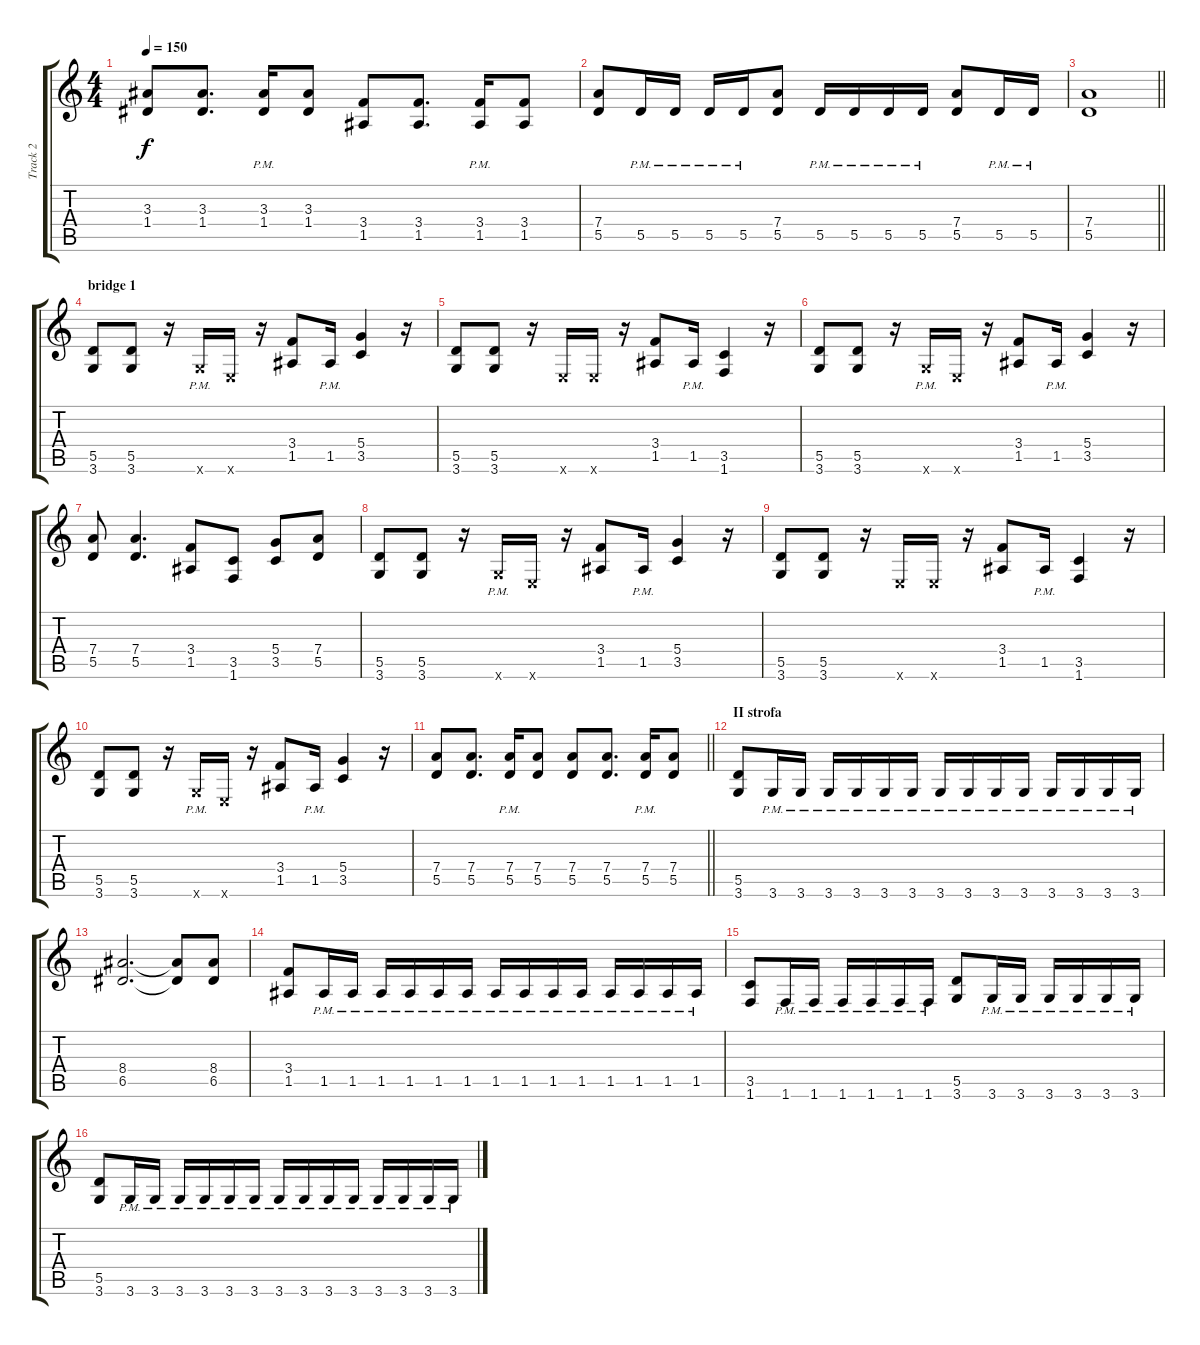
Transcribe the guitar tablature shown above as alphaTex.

\track ("Track 2" "Track 2") {instrument distortionguitar}
\staff {score tabs}
\tuning (E4 B3 G3 D3 A2 E2) {hide}
\ts (4 4)
\tempo 150
\clef g2
\ks c
(3.3 1.4).8{dy f} (3.3 1.4).8{d} (3.3{pm} 1.4{pm}).16 (3.3 1.4).8 (3.4 1.5).8 (3.4 1.5).8{d} (3.4{pm} 1.5{pm}).16 (3.4 1.5).8 |
(7.4 5.5).8 5.5{pm}.16 5.5{pm}.16 5.5{pm}.16 5.5{pm}.16 (7.4 5.5).8 5.5{pm}.16 5.5{pm}.16 5.5{pm}.16 5.5{pm}.16 (7.4 5.5).8 5.5{pm}.16 5.5{pm}.16 |
\barLineRight lightlight
(7.4 5.5).1 |
\section ("" "bridge 1")
(5.5 3.6).8 (5.5 3.6).8 r.16 3.6{pm x}.16 0.6{x}.16 r.16 (3.4 1.5).8 1.5{pm}.16 (5.4 3.5).4 r.16 |
(5.5 3.6).8 (5.5 3.6).8 r.16 0.6{x}.16 0.6{x}.16 r.16 (3.4 1.5).8 1.5{pm}.16 (3.5 1.6).4 r.16 |
(5.5 3.6).8 (5.5 3.6).8 r.16 3.6{pm x}.16 0.6{x}.16 r.16 (3.4 1.5).8 1.5{pm}.16 (5.4 3.5).4 r.16 |
(7.4 5.5).8 (7.4 5.5).4{d} (3.4 1.5).8 (3.5 1.6).8 (5.4 3.5).8 (7.4 5.5).8 |
(5.5 3.6).8 (5.5 3.6).8 r.16 3.6{pm x}.16 0.6{x}.16 r.16 (3.4 1.5).8 1.5{pm}.16 (5.4 3.5).4 r.16 |
(5.5 3.6).8 (5.5 3.6).8 r.16 0.6{x}.16 0.6{x}.16 r.16 (3.4 1.5).8 1.5{pm}.16 (3.5 1.6).4 r.16 |
(5.5 3.6).8 (5.5 3.6).8 r.16 3.6{pm x}.16 0.6{x}.16 r.16 (3.4 1.5).8 1.5{pm}.16 (5.4 3.5).4 r.16 |
\barLineRight lightlight
(7.4 5.5).8 (7.4 5.5).8{d} (7.4{pm} 5.5{pm}).16 (7.4 5.5).8 (7.4 5.5).8 (7.4 5.5).8{d} (7.4{pm} 5.5{pm}).16 (7.4 5.5).8 |
\section ("" "II strofa")
(5.5 3.6).8 3.6{pm}.16 3.6{pm}.16 3.6{pm}.16 3.6{pm}.16 3.6{pm}.16 3.6{pm}.16 3.6{pm}.16 3.6{pm}.16 3.6{pm}.16 3.6{pm}.16 3.6{pm}.16 3.6{pm}.16 3.6{pm}.16 3.6{pm}.16 |
(8.4 6.5).2{d} (8.4{t} 6.5{t}).8 (8.4 6.5).8 |
(3.4 1.5).8 1.5{pm}.16 1.5{pm}.16 1.5{pm}.16 1.5{pm}.16 1.5{pm}.16 1.5{pm}.16 1.5{pm}.16 1.5{pm}.16 1.5{pm}.16 1.5{pm}.16 1.5{pm}.16 1.5{pm}.16 1.5{pm}.16 1.5{pm}.16 |
(3.5 1.6).8 1.6{pm}.16 1.6{pm}.16 1.6{pm}.16 1.6{pm}.16 1.6{pm}.16 1.6{pm}.16 (5.5 3.6).8 3.6{pm}.16 3.6{pm}.16 3.6{pm}.16 3.6{pm}.16 3.6{pm}.16 3.6{pm}.16 |
(5.5 3.6).8 3.6{pm}.16 3.6{pm}.16 3.6{pm}.16 3.6{pm}.16 3.6{pm}.16 3.6{pm}.16 3.6{pm}.16 3.6{pm}.16 3.6{pm}.16 3.6{pm}.16 3.6{pm}.16 3.6{pm}.16 3.6{pm}.16 3.6{pm}.16
